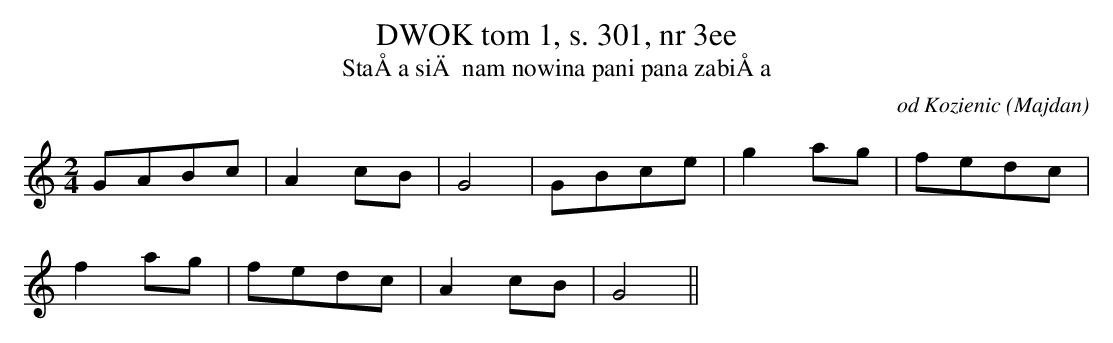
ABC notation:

X:1
T:DWOK tom 1, s. 301, nr 3ee
T:StaÅa siÄ nam nowina pani pana zabiÅa
O:od Kozienic (Majdan)
M:2/4
L:1/8
K:C
GABc | A2cB | G4 |GBce | g2ag |fedc |
 f2ag |fedc | A2cB | G4||
